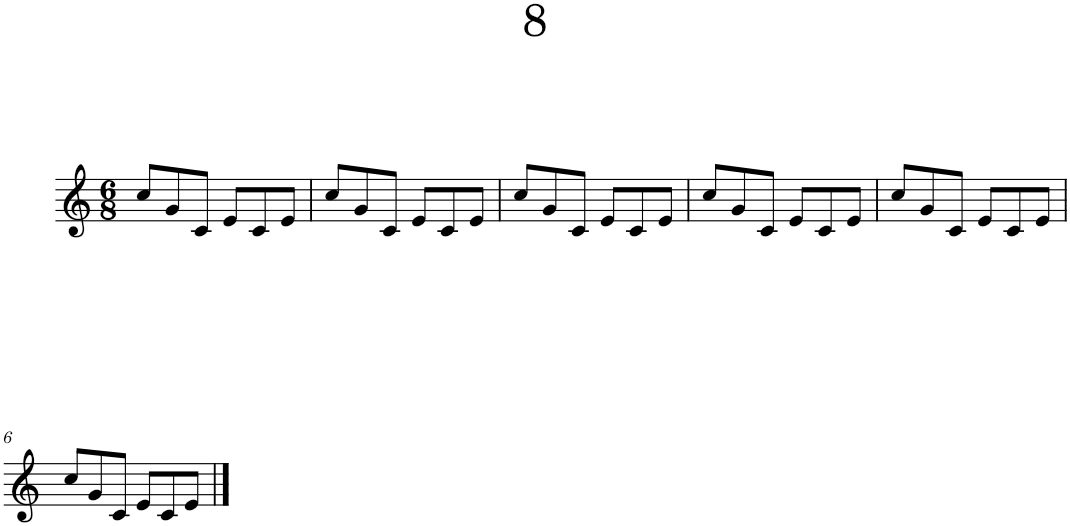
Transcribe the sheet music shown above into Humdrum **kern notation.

**kern
*part1
*staff1
*I"Piano
*I'Pno.
*clefG2
*k[]
*M6/8
=1
8cc/L
8g/
8c/J
8e/L
8c/
8e/J
=2
8cc/L
8g/
8c/J
8e/L
8c/
8e/J
=3
8cc/L
8g/
8c/J
8e/L
8c/
8e/J
=4
8cc/L
8g/
8c/J
8e/L
8c/
8e/J
=5
8cc/L
8g/
8c/J
8e/L
8c/
8e/J
!!LO:LB:g=z
=6
8cc/L
8g/
8c/J
8e/L
8c/
8e/J
==
*-
